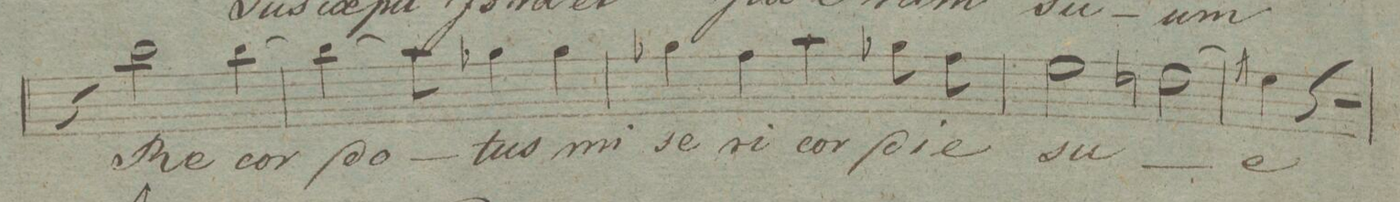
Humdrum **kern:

**kern	**text	**dynam
*I"Canto.	*	*
*clefC1	*	*
*k[]	*	*
*met(c|)	*	*
*M2/2	*	*
4r	.	.
2gg\	Re-	.
[4gg\	-cor-	.
=97	=97	=97
(4gg\]	-da-	.
8ryy	.	.
8ff\)	.	.
4ee-X\	-tus	.
4ee-\	mi-	.
=98	=98	=98
4ee-X\	-se-	.
4dd\	-ri-	.
4ff\	-cor-	.
8ee-X\	-di-	.
8dd\	-e	.
=99	=99	=99
2cc\	su-	.
(2bn\	.	.
=100	=100	=100
4cc\)	-e	.
4r	.	.
2r	.	.
=101	=101	=101
*-	*-	*-
